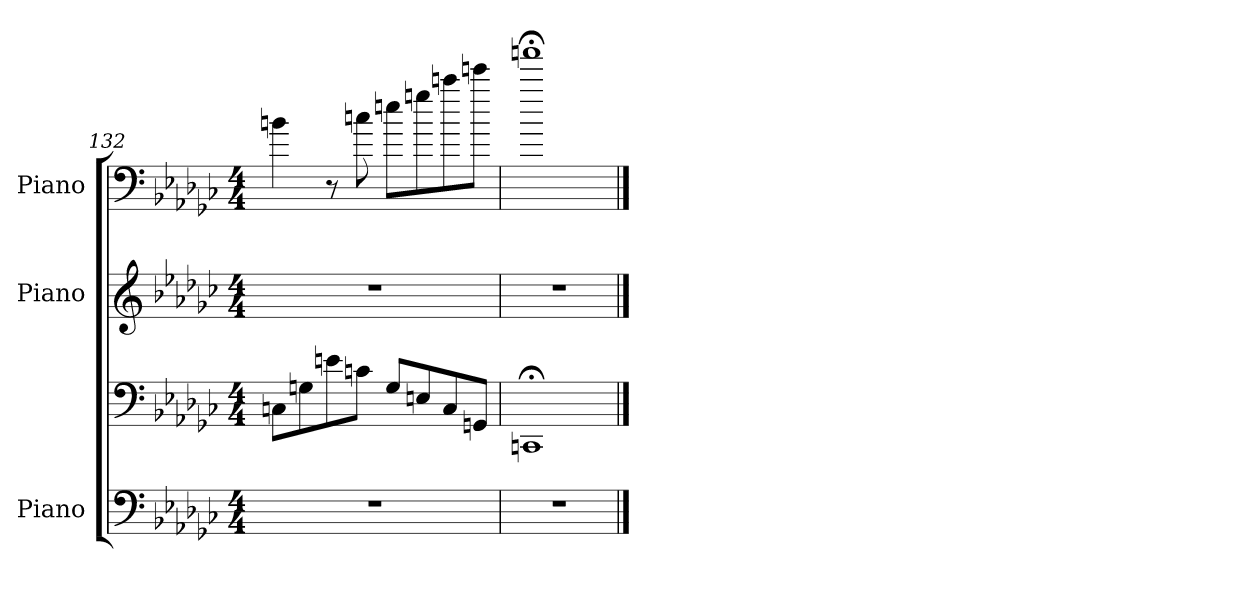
**kern	**kern	**kern	**kern
*part3	*part3	*part2	*part1
*staff4	*staff3	*staff2	*staff1
*I"Piano	*	*I"Piano	*I"Piano
*I'Pno.	*	*I'Pno.	*I'Pno.
*clefF4	*clefF4	*clefG2	*clefF4
*k[b-e-a-d-g-c-]	*k[b-e-a-d-g-c-]	*k[b-e-a-d-g-c-]	*k[b-e-a-d-g-c-]
*M4/4	*M4/4	*M4/4	*M4/4
=132	=132	=132	=132
1r	8Cn\L	1r	4bn\
.	8Gn\	.	.
.	8en\	.	8r
.	8cn\J	.	8ccn\
.	8G/L	.	8een\L
.	8En/	.	8ggn\
.	8C/	.	8cccn\
.	8GGn/J	.	8eeen\J
=133	=133	=133	=133
1r	1CCn;<	1r	1aaan;<
==	==	==	==
*-	*-	*-	*-
